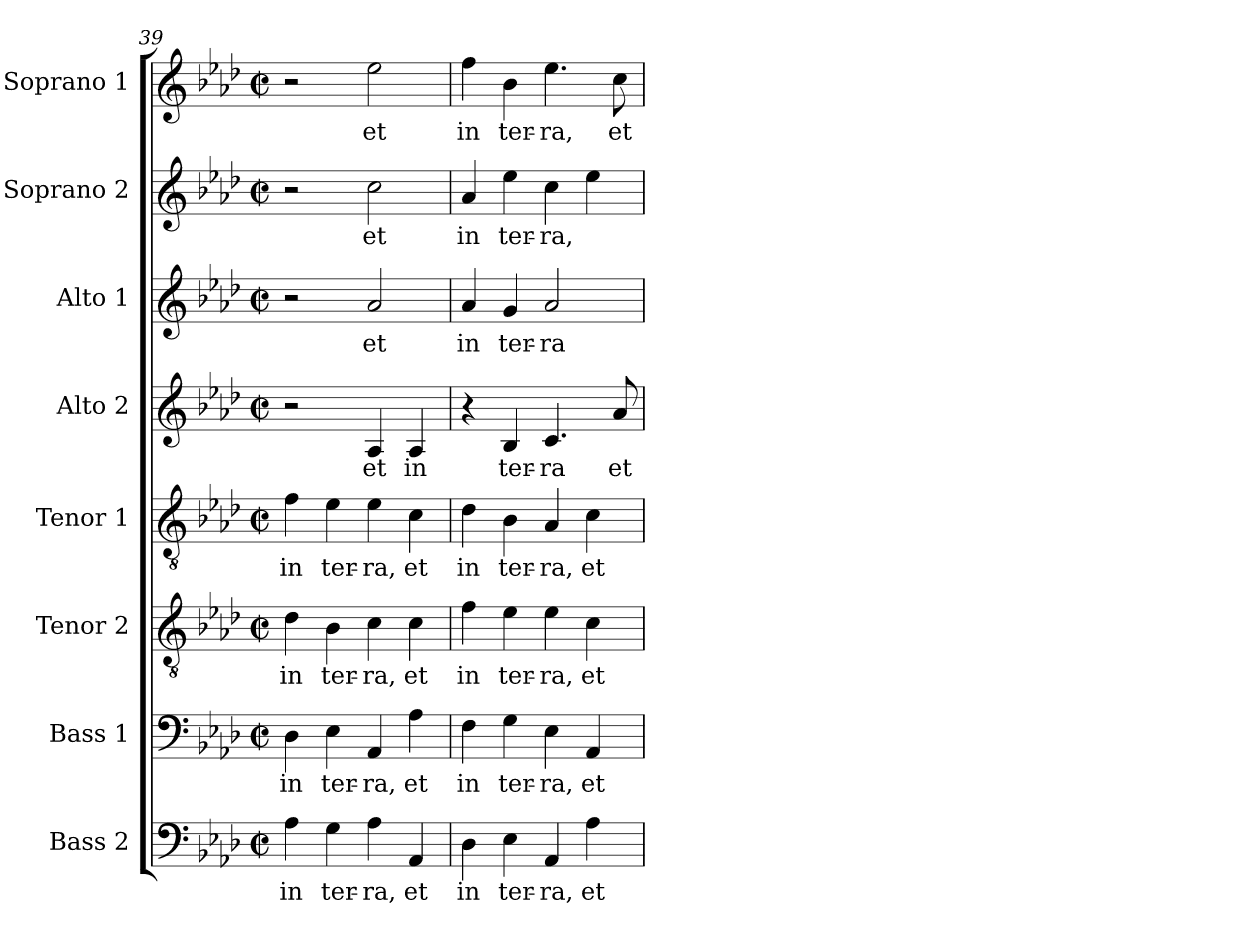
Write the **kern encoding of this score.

**kern	**text	**kern	**text	**kern	**text	**kern	**text	**kern	**text	**kern	**text	**kern	**text	**kern	**text
*part8	*part8	*part7	*part7	*part6	*part6	*part5	*part5	*part4	*part4	*part3	*part3	*part2	*part2	*part1	*part1
*staff8	*staff8	*staff7	*staff7	*staff6	*staff6	*staff5	*staff5	*staff4	*staff4	*staff3	*staff3	*staff2	*staff2	*staff1	*staff1
*I"Bass 2	*	*I"Bass 1	*	*I"Tenor 2	*	*I"Tenor 1	*	*I"Alto 2	*	*I"Alto 1	*	*I"Soprano 2	*	*I"Soprano 1	*
*I'B.2	*	*I'B.1	*	*I'T.2	*	*I'T.1	*	*I'A.2	*	*I'A.1	*	*I'S.2	*	*I'S.1	*
*clefF4	*	*clefF4	*	*clefGv2	*	*clefGv2	*	*clefG2	*	*clefG2	*	*clefG2	*	*clefG2	*
*	*	*	*	*ITrd7c12	*	*ITrd7c12	*	*	*	*	*	*	*	*	*
*k[b-e-a-d-]	*	*k[b-e-a-d-]	*	*k[b-e-a-d-]	*	*k[b-e-a-d-]	*	*k[b-e-a-d-]	*	*k[b-e-a-d-]	*	*k[b-e-a-d-]	*	*k[b-e-a-d-]	*
*A-:	*	*A-:	*	*A-:	*	*A-:	*	*A-:	*	*A-:	*	*A-:	*	*A-:	*
*M2/2	*	*M2/2	*	*M2/2	*	*M2/2	*	*M2/2	*	*M2/2	*	*M2/2	*	*M2/2	*
*met(c|)	*	*met(c|)	*	*met(c|)	*	*met(c|)	*	*met(c|)	*	*met(c|)	*	*met(c|)	*	*met(c|)	*
=39	=39	=39	=39	=39	=39	=39	=39	=39	=39	=39	=39	=39	=39	=39	=39
!	!LO:LY:b:color=#000000	!	!	!	!	!	!	!	!	!	!	!	!	!	!
!	!	!	!LO:LY:b:color=#000000	!	!	!	!	!	!	!	!	!	!	!	!
!	!	!	!	!	!LO:LY:b:color=#000000	!	!	!	!	!	!	!	!	!	!
!	!	!	!	!	!	!	!LO:LY:b:color=#000000	!	!	!	!	!	!	!	!
4A-i\	in	4D-i\	in	4D-i\	in	4Fi\	in	2r	.	2r	.	2r	.	2r	.
!	!LO:LY:b:color=#000000	!	!	!	!	!	!	!	!	!	!	!	!	!	!
!	!	!	!LO:LY:b:color=#000000	!	!	!	!	!	!	!	!	!	!	!	!
!	!	!	!	!	!LO:LY:b:color=#000000	!	!	!	!	!	!	!	!	!	!
!	!	!	!	!	!	!	!LO:LY:b:color=#000000	!	!	!	!	!	!	!	!
4Gi\	ter-	4E-i\	ter-	4BB-i\	ter-	4E-i\	ter-	.	.	.	.	.	.	.	.
!	!LO:LY:b:color=#000000	!	!	!	!	!	!	!	!	!	!	!	!	!	!
!	!	!	!LO:LY:b:color=#000000	!	!	!	!	!	!	!	!	!	!	!	!
!	!	!	!	!	!LO:LY:b:color=#000000	!	!	!	!	!	!	!	!	!	!
!	!	!	!	!	!	!	!LO:LY:b:color=#000000	!	!	!	!	!	!	!	!
!	!	!	!	!	!	!	!	!	!LO:LY:b:color=#000000	!	!	!	!	!	!
!	!	!	!	!	!	!	!	!	!	!	!LO:LY:b:color=#000000	!	!	!	!
!	!	!	!	!	!	!	!	!	!	!	!	!	!LO:LY:b:color=#000000	!	!
!	!	!	!	!	!	!	!	!	!	!	!	!	!	!	!LO:LY:b:color=#000000
4A-i\	-ra,	4AA-i/	-ra,	4Ci\	-ra,	4E-i\	-ra,	4A-i/	et	2a-i/	et	2cci\	et	2ee-i\	et
!	!LO:LY:b:color=#000000	!	!	!	!	!	!	!	!	!	!	!	!	!	!
!	!	!	!LO:LY:b:color=#000000	!	!	!	!	!	!	!	!	!	!	!	!
!	!	!	!	!	!LO:LY:b:color=#000000	!	!	!	!	!	!	!	!	!	!
!	!	!	!	!	!	!	!LO:LY:b:color=#000000	!	!	!	!	!	!	!	!
!	!	!	!	!	!	!	!	!	!LO:LY:b:color=#000000	!	!	!	!	!	!
4AA-i/	et	4A-i\	et	4Ci\	et	4Ci\	et	4A-i/	in	.	.	.	.	.	.
=40	=40	=40	=40	=40	=40	=40	=40	=40	=40	=40	=40	=40	=40	=40	=40
!	!LO:LY:b:color=#000000	!	!	!	!	!	!	!	!	!	!	!	!	!	!
!	!	!	!LO:LY:b:color=#000000	!	!	!	!	!	!	!	!	!	!	!	!
!	!	!	!	!	!LO:LY:b:color=#000000	!	!	!	!	!	!	!	!	!	!
!	!	!	!	!	!	!	!LO:LY:b:color=#000000	!	!	!	!	!	!	!	!
!	!	!	!	!	!	!	!	!	!	!	!LO:LY:b:color=#000000	!	!	!	!
!	!	!	!	!	!	!	!	!	!	!	!	!	!LO:LY:b:color=#000000	!	!
!	!	!	!	!	!	!	!	!	!	!	!	!	!	!	!LO:LY:b:color=#000000
4D-i\	in	4Fi\	in	4Fi\	in	4D-i\	in	4r	.	4a-i/	in	4a-i/	in	4ffi\	in
!	!LO:LY:b:color=#000000	!	!	!	!	!	!	!	!	!	!	!	!	!	!
!	!	!	!LO:LY:b:color=#000000	!	!	!	!	!	!	!	!	!	!	!	!
!	!	!	!	!	!LO:LY:b:color=#000000	!	!	!	!	!	!	!	!	!	!
!	!	!	!	!	!	!	!LO:LY:b:color=#000000	!	!	!	!	!	!	!	!
!	!	!	!	!	!	!	!	!	!LO:LY:b:color=#000000	!	!	!	!	!	!
!	!	!	!	!	!	!	!	!	!	!	!LO:LY:b:color=#000000	!	!	!	!
!	!	!	!	!	!	!	!	!	!	!	!	!	!LO:LY:b:color=#000000	!	!
!	!	!	!	!	!	!	!	!	!	!	!	!	!	!	!LO:LY:b:color=#000000
4E-i\	ter-	4Gi\	ter-	4E-i\	ter-	4BB-i\	ter-	4B-i/	ter-	4gi/	ter-	4ee-i\	ter-	4b-i\	ter-
!	!LO:LY:b:color=#000000	!	!	!	!	!	!	!	!	!	!	!	!	!	!
!	!	!	!LO:LY:b:color=#000000	!	!	!	!	!	!	!	!	!	!	!	!
!	!	!	!	!	!LO:LY:b:color=#000000	!	!	!	!	!	!	!	!	!	!
!	!	!	!	!	!	!	!LO:LY:b:color=#000000	!	!	!	!	!	!	!	!
!	!	!	!	!	!	!	!	!	!LO:LY:b:color=#000000	!	!	!	!	!	!
!	!	!	!	!	!	!	!	!	!	!	!LO:LY:b:color=#000000	!	!	!	!
!	!	!	!	!	!	!	!	!	!	!	!	!	!LO:LY:b:color=#000000	!	!
!	!	!	!	!	!	!	!	!	!	!	!	!	!	!	!LO:LY:b:color=#000000
4AA-i/	-ra,	4E-i\	-ra,	4E-i\	-ra,	4AA-i/	-ra,	4.ci/	-ra	2a-i/	-ra	4cci\	-ra,	4.ee-i\	-ra,
!	!LO:LY:b:color=#000000	!	!	!	!	!	!	!	!	!	!	!	!	!	!
!	!	!	!LO:LY:b:color=#000000	!	!	!	!	!	!	!	!	!	!	!	!
!	!	!	!	!	!LO:LY:b:color=#000000	!	!	!	!	!	!	!	!	!	!
!	!	!	!	!	!	!	!LO:LY:b:color=#000000	!	!	!	!	!	!	!	!
4A-i\	et	4AA-i/	et	4Ci\	et	4Ci\	et	.	.	.	.	4ee-i\	.	.	.
!	!	!	!	!	!	!	!	!	!LO:LY:b:color=#000000	!	!	!	!	!	!
!	!	!	!	!	!	!	!	!	!	!	!	!	!	!	!LO:LY:b:color=#000000
.	.	.	.	.	.	.	.	8a-i/	et	.	.	.	.	8cci\	et
=	=	=	=	=	=	=	=	=	=	=	=	=	=	=	=
*-	*-	*-	*-	*-	*-	*-	*-	*-	*-	*-	*-	*-	*-	*-	*-
